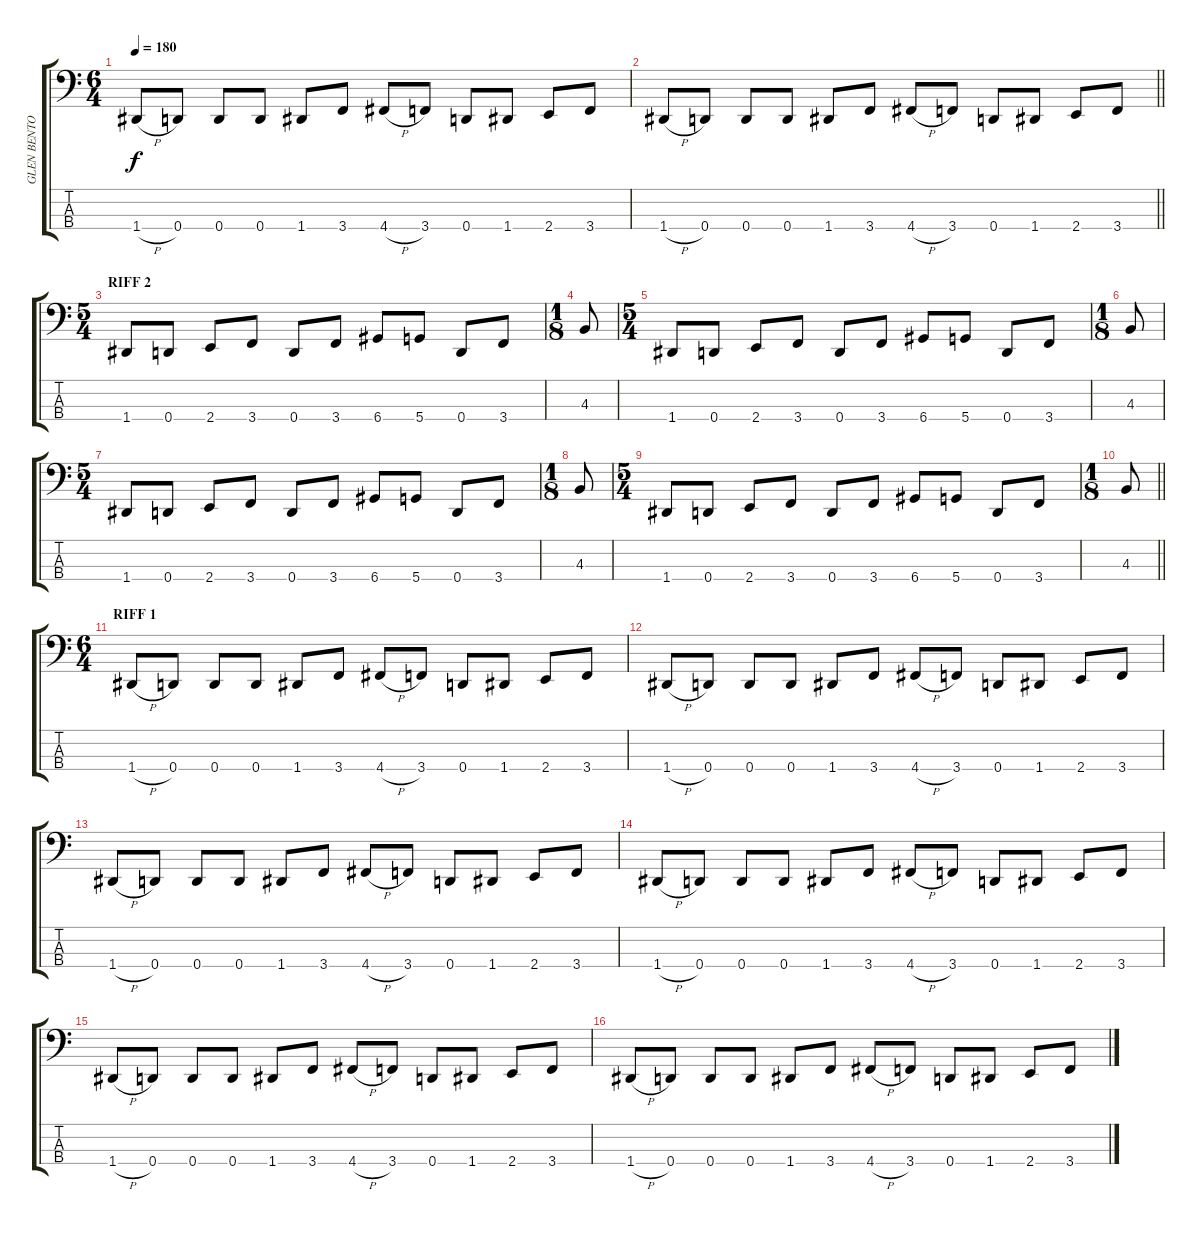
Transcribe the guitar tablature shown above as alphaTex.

\track ("GLEN BENTON" "GLEN BENTO") {instrument electricbassfinger}
\staff {score tabs}
\tuning (F2 C2 G1 D1) {hide}
\ts (6 4)
\tempo 180
\clef f4
\ks c
1.4{h}.8{dy f} 0.4.8 0.4.8 0.4.8 1.4.8 3.4.8 4.4{h}.8 3.4.8 0.4.8 1.4.8 2.4.8 3.4.8 |
\barLineRight lightlight
1.4{h}.8 0.4.8 0.4.8 0.4.8 1.4.8 3.4.8 4.4{h}.8 3.4.8 0.4.8 1.4.8 2.4.8 3.4.8 |
\ts (5 4)
\section ("" "RIFF 2")
1.4.8 0.4.8 2.4.8 3.4.8 0.4.8 3.4.8 6.4.8 5.4.8 0.4.8 3.4.8 |
\ts (1 8)
4.3.8 |
\ts (5 4)
1.4.8 0.4.8 2.4.8 3.4.8 0.4.8 3.4.8 6.4.8 5.4.8 0.4.8 3.4.8 |
\ts (1 8)
4.3.8 |
\ts (5 4)
1.4.8 0.4.8 2.4.8 3.4.8 0.4.8 3.4.8 6.4.8 5.4.8 0.4.8 3.4.8 |
\ts (1 8)
4.3.8 |
\ts (5 4)
1.4.8 0.4.8 2.4.8 3.4.8 0.4.8 3.4.8 6.4.8 5.4.8 0.4.8 3.4.8 |
\ts (1 8)
\barLineRight lightlight
4.3.8 |
\ts (6 4)
\section ("" "RIFF 1")
1.4{h}.8 0.4.8 0.4.8 0.4.8 1.4.8 3.4.8 4.4{h}.8 3.4.8 0.4.8 1.4.8 2.4.8 3.4.8 |
1.4{h}.8 0.4.8 0.4.8 0.4.8 1.4.8 3.4.8 4.4{h}.8 3.4.8 0.4.8 1.4.8 2.4.8 3.4.8 |
1.4{h}.8 0.4.8 0.4.8 0.4.8 1.4.8 3.4.8 4.4{h}.8 3.4.8 0.4.8 1.4.8 2.4.8 3.4.8 |
1.4{h}.8 0.4.8 0.4.8 0.4.8 1.4.8 3.4.8 4.4{h}.8 3.4.8 0.4.8 1.4.8 2.4.8 3.4.8 |
1.4{h}.8 0.4.8 0.4.8 0.4.8 1.4.8 3.4.8 4.4{h}.8 3.4.8 0.4.8 1.4.8 2.4.8 3.4.8 |
1.4{h}.8 0.4.8 0.4.8 0.4.8 1.4.8 3.4.8 4.4{h}.8 3.4.8 0.4.8 1.4.8 2.4.8 3.4.8
